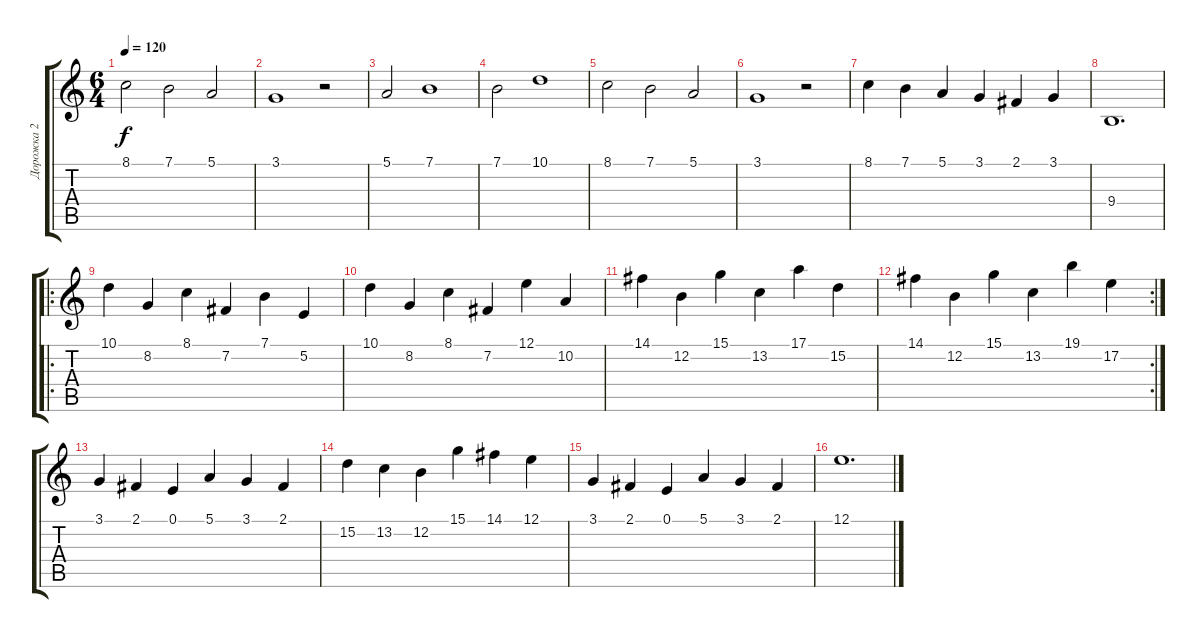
\track ("Дорожка 2" "Дорожка 2") {instrument acousticgrandpiano}
\staff {score tabs}
\tuning (E4 B3 G3 D3 A2 E2) {hide}
\ts (6 4)
\tempo 120
\clef g2
\ks c
8.1.2{dy f instrument acousticgrandpiano} 7.1.2 5.1.2 |
3.1.1 r.2 |
5.1.2 7.1.1 |
7.1.2 10.1.1 |
8.1.2 7.1.2 5.1.2 |
3.1.1 r.2 |
8.1.4 7.1.4 5.1.4 3.1.4 2.1.4 3.1.4 |
9.4.1{d} |
\ro
10.1.4 8.2.4 8.1.4 7.2.4 7.1.4 5.2.4 |
10.1.4 8.2.4 8.1.4 7.2.4 12.1.4 10.2.4 |
14.1.4 12.2.4 15.1.4 13.2.4 17.1.4 15.2.4 |
\rc 2
14.1.4 12.2.4 15.1.4 13.2.4 19.1.4 17.2.4 |
3.1.4 2.1.4 0.1.4 5.1.4 3.1.4 2.1.4 |
15.2.4 13.2.4 12.2.4 15.1.4 14.1.4 12.1.4 |
3.1.4 2.1.4 0.1.4 5.1.4 3.1.4 2.1.4 |
12.1.1{d}
